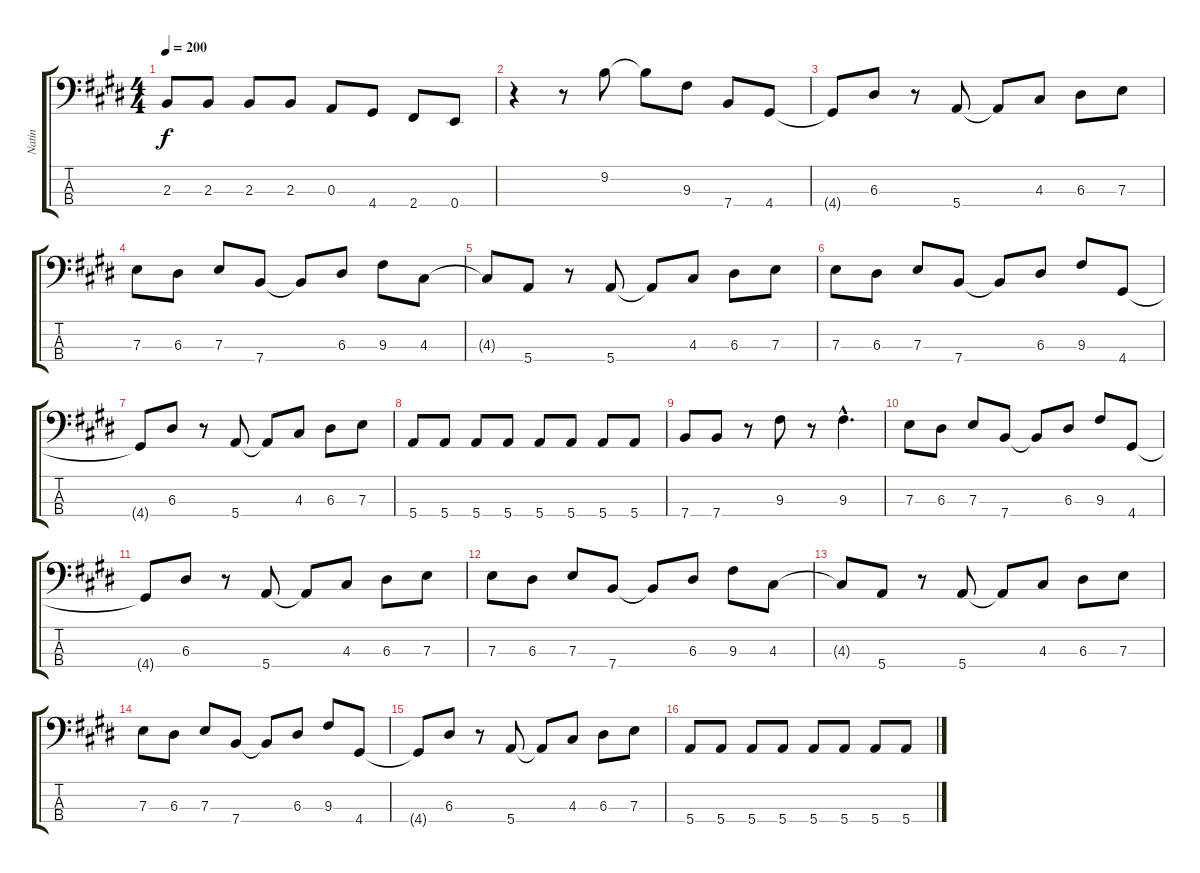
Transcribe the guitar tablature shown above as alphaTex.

\track ("Natin" "Natin") {instrument electricbasspick}
\staff {score tabs}
\tuning (G2 D2 A1 E1) {hide}
\ts (4 4)
\tempo 200
\clef f4
\ks e
2.3.8{dy f} 2.3.8 2.3.8 2.3.8 0.3.8 4.4.8 2.4.8 0.4.8 |
r.4 r.8 9.2.8 9.2{t}.8 9.3.8 7.4.8 4.4.8 |
4.4{t}.8 6.3.8 r.8 5.4.8 5.4{t}.8 4.3.8 6.3.8 7.3.8 |
7.3.8 6.3.8 7.3.8 7.4.8 7.4{t}.8 6.3.8 9.3.8 4.3.8 |
4.3{t}.8 5.4.8 r.8 5.4.8 5.4{t}.8 4.3.8 6.3.8 7.3.8 |
7.3.8 6.3.8 7.3.8 7.4.8 7.4{t}.8 6.3.8 9.3.8 4.4.8 |
4.4{t}.8 6.3.8 r.8 5.4.8 5.4{t}.8 4.3.8 6.3.8 7.3.8 |
5.4.8 5.4.8 5.4.8 5.4.8 5.4.8 5.4.8 5.4.8 5.4.8 |
7.4.8 7.4.8 r.8 9.3.8 r.8 9.3{hac}.4{d} |
7.3.8 6.3.8 7.3.8 7.4.8 7.4{t}.8 6.3.8 9.3.8 4.4.8 |
4.4{t}.8 6.3.8 r.8 5.4.8 5.4{t}.8 4.3.8 6.3.8 7.3.8 |
7.3.8 6.3.8 7.3.8 7.4.8 7.4{t}.8 6.3.8 9.3.8 4.3.8 |
4.3{t}.8 5.4.8 r.8 5.4.8 5.4{t}.8 4.3.8 6.3.8 7.3.8 |
7.3.8 6.3.8 7.3.8 7.4.8 7.4{t}.8 6.3.8 9.3.8 4.4.8 |
4.4{t}.8 6.3.8 r.8 5.4.8 5.4{t}.8 4.3.8 6.3.8 7.3.8 |
5.4.8 5.4.8 5.4.8 5.4.8 5.4.8 5.4.8 5.4.8 5.4.8
